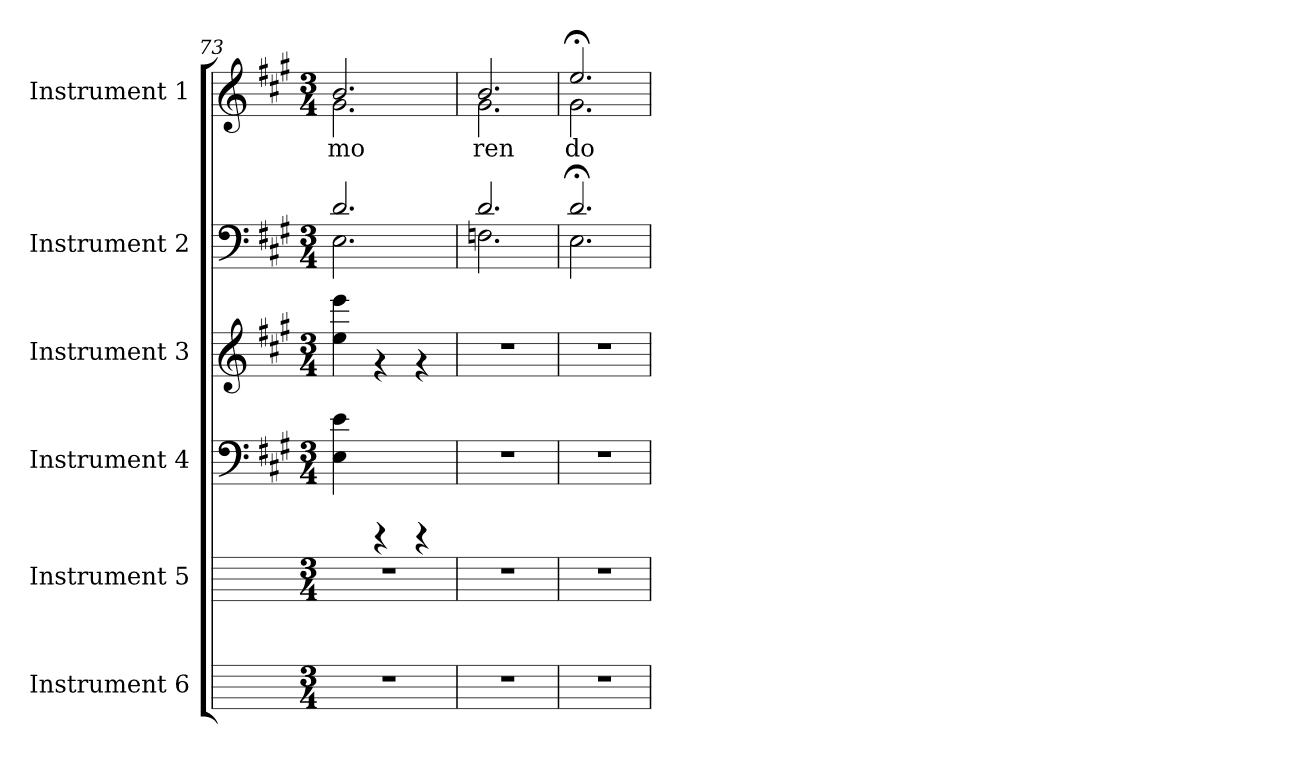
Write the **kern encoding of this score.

**kern	**kern	**kern	**kern	**kern	**kern	**text
*part6	*part5	*part4	*part3	*part2	*part1	*part1
*staff6	*staff5	*staff4	*staff3	*staff2	*staff1	*staff1
*I"Instrument 6	*I"Instrument 5	*I"Instrument 4	*I"Instrument 3	*I"Instrument 2	*I"Instrument 1	*
*	*	*clefF4	*clefG2	*clefF4	*clefG2	*
*k[]	*k[]	*k[f#c#g#]	*k[f#c#g#]	*k[f#c#g#]	*k[f#c#g#]	*
*C:	*C:	*A:	*A:	*A:	*A:	*
*M3/4	*M3/4	*M3/4	*M3/4	*M3/4	*M3/4	*
=73	=73	=73	=73	=73	=73	=73
*	*	*	*	*^	*^	*
!	!	!	!	!	!	!	!	!LO:LY:b:cj
2.r	2.r	4e\ 4E\	4eee\ 4ee\	2.d/	2.E\	2.b/	2.g#\	mo
.	.	4rCCC	4rf	.	.	.	.	.
.	.	4rCCC	4rf	.	.	.	.	.
=74	=74	=74	=74	=74	=74	=74	=74	=74
!	!	!	!	!	!	!	!	!LO:LY:b:cj
2.r	2.r	2.r	2.r	2.d/	2.Fn\	2.b/	2.g#\	ren
=75	=75	=75	=75	=75	=75	=75	=75	=75
!	!	!	!	!	!	!	!	!LO:LY:b:cj
2.r	2.r	2.r	2.r	2.d;<;/	2.E\	2.ee;<;/	2.g#\	do
*	*	*	*	*v	*v	*	*	*
*	*	*	*	*	*v	*v	*
=	=	=	=	=	=	=
*-	*-	*-	*-	*-	*-	*-
